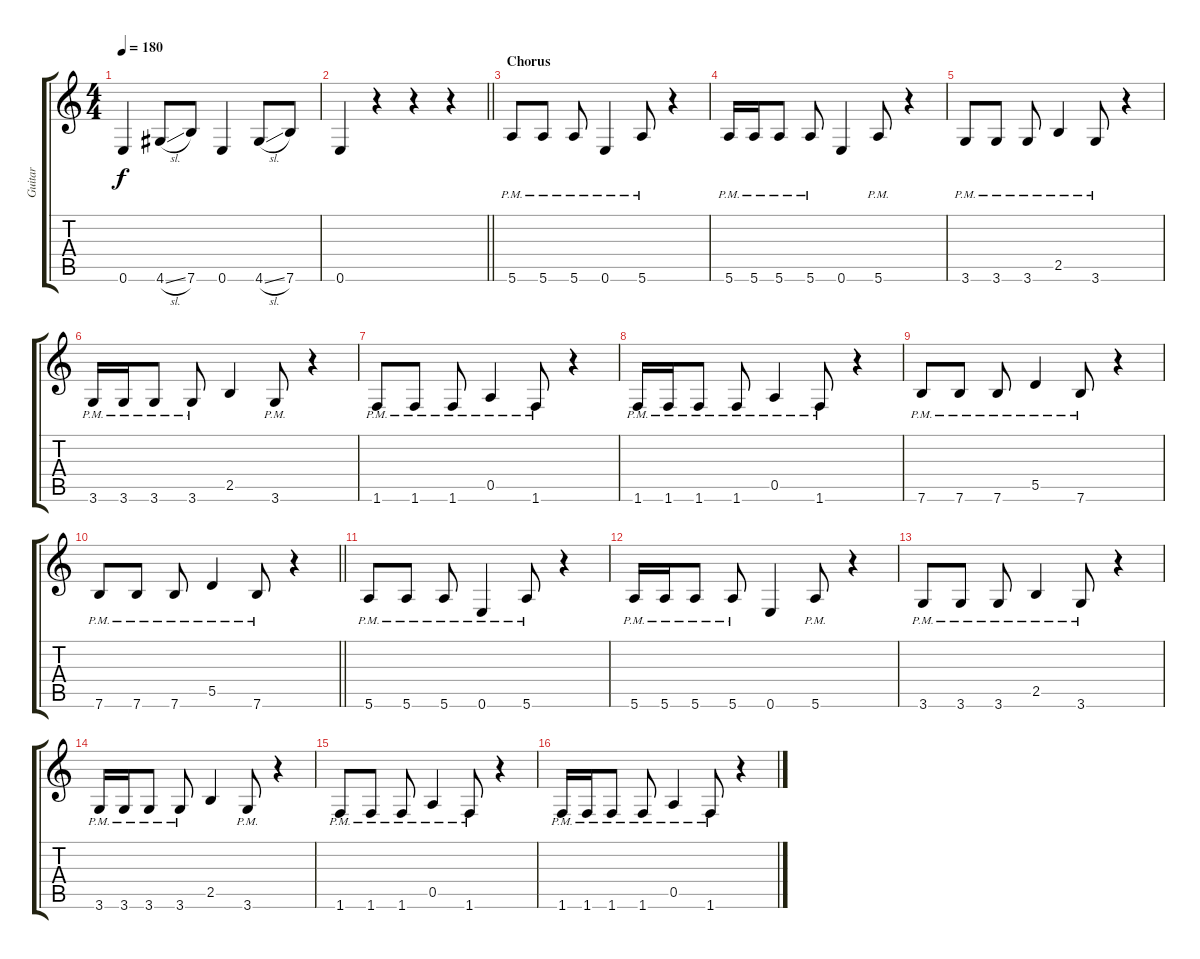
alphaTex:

\track ("Guitar" "Guitar") {instrument overdrivenguitar}
\staff {score tabs}
\tuning (E4 B3 G3 D3 A2 E2) {hide}
\ts (4 4)
\tempo 180
\clef g2
\ks c
0.6.4{dy f} 4.6{sl}.8 7.6.8 0.6.4 4.6{sl}.8 7.6.8 |
\barLineRight lightlight
0.6.4 r.4 r.4 r.4 |
\section ("" "Chorus")
5.6{pm}.8 5.6{pm}.8 5.6{pm}.8 0.6{pm}.4 5.6{pm}.8 r.4 |
5.6{pm}.16 5.6{pm}.16 5.6{pm}.8 5.6{pm}.8 0.6.4 5.6{pm}.8 r.4 |
3.6{pm}.8 3.6{pm}.8 3.6{pm}.8 2.5{pm}.4 3.6{pm}.8 r.4 |
3.6{pm}.16 3.6{pm}.16 3.6{pm}.8 3.6{pm}.8 2.5.4 3.6{pm}.8 r.4 |
1.6{pm}.8 1.6{pm}.8 1.6{pm}.8 0.5{pm}.4 1.6{pm}.8 r.4 |
1.6{pm}.16 1.6{pm}.16 1.6{pm}.8 1.6{pm}.8 0.5{pm}.4 1.6{pm}.8 r.4 |
7.6{pm}.8 7.6{pm}.8 7.6{pm}.8 5.5{pm}.4 7.6{pm}.8 r.4 |
\barLineRight lightlight
7.6{pm}.8 7.6{pm}.8 7.6{pm}.8 5.5{pm}.4 7.6{pm}.8 r.4 |
5.6{pm}.8 5.6{pm}.8 5.6{pm}.8 0.6{pm}.4 5.6{pm}.8 r.4 |
5.6{pm}.16 5.6{pm}.16 5.6{pm}.8 5.6{pm}.8 0.6.4 5.6{pm}.8 r.4 |
3.6{pm}.8 3.6{pm}.8 3.6{pm}.8 2.5{pm}.4 3.6{pm}.8 r.4 |
3.6{pm}.16 3.6{pm}.16 3.6{pm}.8 3.6{pm}.8 2.5.4 3.6{pm}.8 r.4 |
1.6{pm}.8 1.6{pm}.8 1.6{pm}.8 0.5{pm}.4 1.6{pm}.8 r.4 |
1.6{pm}.16 1.6{pm}.16 1.6{pm}.8 1.6{pm}.8 0.5{pm}.4 1.6{pm}.8 r.4
